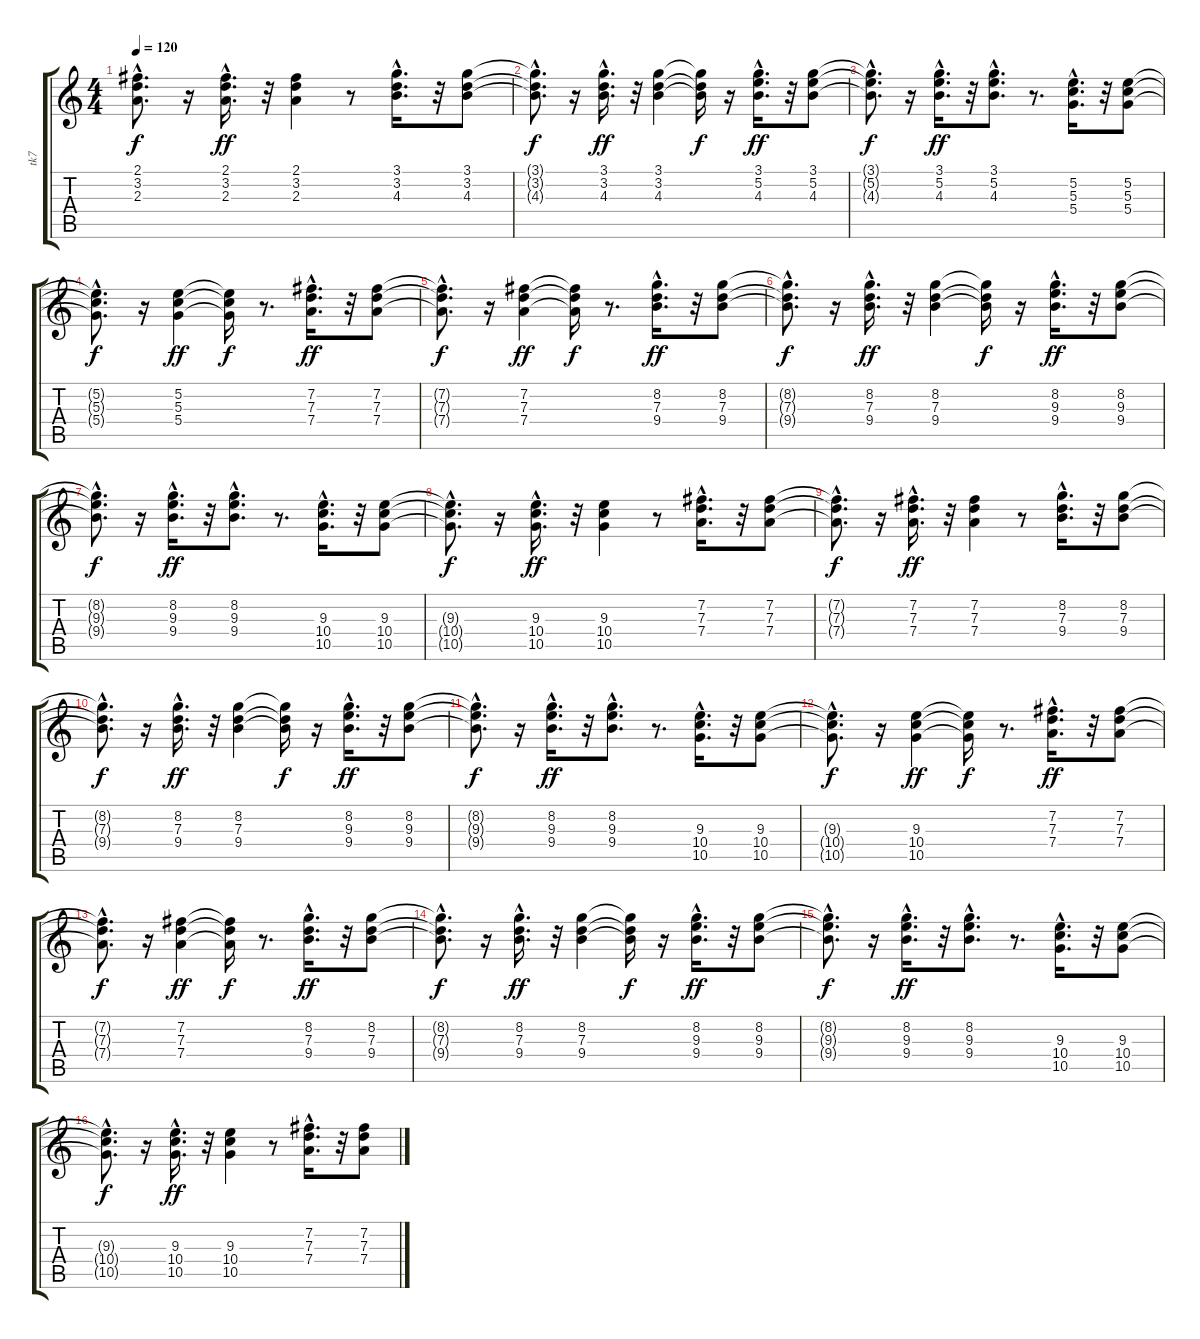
\track ("tk7" "tk7") {instrument electricguitarclean}
\staff {score tabs}
\tuning (E4 B3 G3 D3 A2 E2) {hide}
\ts (4 4)
\tempo 120
\clef g2
\ks c
(2.1{hac t} 3.2{hac t} 2.3{hac t}).8{d dy f} r.16 (2.1{hac} 3.2{hac} 2.3{hac}).16{d dy ff} r.32 (2.1 3.2 2.3).4 r.8 (3.1{hac} 3.2{hac} 4.3{hac}).16{d} r.32 (3.1 3.2 4.3).8 |
(3.1{hac t} 3.2{hac t} 4.3{hac t}).8{d dy f} r.16 (3.1{hac} 3.2{hac} 4.3{hac}).16{d dy ff} r.32 (3.1 3.2 4.3).4 (3.1{t} 3.2{t} 4.3{t}).16{dy f} r.16 (3.1{hac} 5.2{hac} 4.3{hac}).16{d dy ff} r.32 (3.1 5.2 4.3).8 |
(3.1{hac t} 5.2{hac t} 4.3{hac t}).8{d dy f} r.16 (3.1{hac} 5.2 4.3{hac}).16{d dy ff} r.32 (3.1{hac} 5.2{hac} 4.3{hac}).8{d} r.8{d} (5.2{hac} 5.3{hac} 5.4{hac}).16{d} r.32 (5.2 5.3 5.4).8 |
(5.2{hac t} 5.3{hac t} 5.4{hac t}).8{d dy f} r.16 (5.2 5.3 5.4).4{dy ff} (5.2{t} 5.3{t} 5.4{t}).16{dy f} r.8{d} (7.2{hac} 7.3{hac} 7.4{hac}).16{d dy ff} r.32 (7.2 7.3 7.4).8 |
(7.2{hac t} 7.3{hac t} 7.4{hac t}).8{d dy f} r.16 (7.2 7.3 7.4).4{dy ff} (7.2{t} 7.3{t} 7.4{t}).16{dy f} r.8{d} (8.2{hac} 7.3{hac} 9.4{hac}).16{d dy ff} r.32 (8.2 7.3 9.4).8 |
(8.2{hac t} 7.3{hac t} 9.4{hac t}).8{d dy f} r.16 (8.2{hac} 7.3 9.4).16{d dy ff} r.32 (8.2 7.3 9.4).4 (8.2{t} 7.3{t} 9.4{t}).16{dy f} r.16 (8.2{hac} 9.3{hac} 9.4{hac}).16{d dy ff} r.32 (8.2 9.3 9.4).8 |
(8.2{hac t} 9.3{hac t} 9.4{hac t}).8{d dy f} r.16 (8.2{hac} 9.3{hac} 9.4{hac}).16{d dy ff} r.32 (8.2{hac} 9.3{hac} 9.4{hac}).8{d} r.8{d} (9.3{hac} 10.4{hac} 10.5{hac}).16{d} r.32 (9.3 10.4 10.5).8 |
(9.3{hac t} 10.4{hac t} 10.5{hac t}).8{d dy f} r.16 (9.3{hac} 10.4{hac} 10.5{hac}).16{d dy ff} r.32 (9.3 10.4 10.5).4 r.8 (7.2{hac} 7.3{hac} 7.4{hac}).16{d} r.32 (7.2 7.3 7.4).8 |
(7.2{hac t} 7.3{hac t} 7.4{hac t}).8{d dy f} r.16 (7.2{hac} 7.3{hac} 7.4{hac}).16{d dy ff} r.32 (7.2 7.3 7.4).4 r.8 (8.2{hac} 7.3{hac} 9.4{hac}).16{d} r.32 (8.2 7.3 9.4).8 |
(8.2{hac t} 7.3{hac t} 9.4{hac t}).8{d dy f} r.16 (8.2{hac} 7.3{hac} 9.4{hac}).16{d dy ff} r.32 (8.2 7.3 9.4).4 (8.2{t} 7.3{t} 9.4{t}).16{dy f} r.16 (8.2{hac} 9.3{hac} 9.4{hac}).16{d dy ff} r.32 (8.2 9.3 9.4).8 |
(8.2{hac t} 9.3{hac t} 9.4{hac t}).8{d dy f} r.16 (8.2{hac} 9.3 9.4{hac}).16{d dy ff} r.32 (8.2{hac} 9.3{hac} 9.4{hac}).8{d} r.8{d} (9.3{hac} 10.4{hac} 10.5{hac}).16{d} r.32 (9.3 10.4 10.5).8 |
(9.3{hac t} 10.4{hac t} 10.5{hac t}).8{d dy f} r.16 (9.3 10.4 10.5).4{dy ff} (9.3{t} 10.4{t} 10.5{t}).16{dy f} r.8{d} (7.2{hac} 7.3{hac} 7.4{hac}).16{d dy ff} r.32 (7.2 7.3 7.4).8 |
(7.2{hac t} 7.3{hac t} 7.4{hac t}).8{d dy f} r.16 (7.2 7.3 7.4).4{dy ff} (7.2{t} 7.3{t} 7.4{t}).16{dy f} r.8{d} (8.2{hac} 7.3{hac} 9.4{hac}).16{d dy ff} r.32 (8.2 7.3 9.4).8 |
(8.2{hac t} 7.3{hac t} 9.4{hac t}).8{d dy f} r.16 (8.2{hac} 7.3 9.4).16{d dy ff} r.32 (8.2 7.3 9.4).4 (8.2{t} 7.3{t} 9.4{t}).16{dy f} r.16 (8.2{hac} 9.3{hac} 9.4{hac}).16{d dy ff} r.32 (8.2 9.3 9.4).8 |
(8.2{hac t} 9.3{hac t} 9.4{hac t}).8{d dy f} r.16 (8.2{hac} 9.3{hac} 9.4{hac}).16{d dy ff} r.32 (8.2{hac} 9.3{hac} 9.4{hac}).8{d} r.8{d} (9.3{hac} 10.4{hac} 10.5{hac}).16{d} r.32 (9.3 10.4 10.5).8 |
(9.3{hac t} 10.4{hac t} 10.5{hac t}).8{d dy f} r.16 (9.3{hac} 10.4{hac} 10.5{hac}).16{d dy ff} r.32 (9.3 10.4 10.5).4 r.8 (7.2{hac} 7.3{hac} 7.4{hac}).16{d} r.32 (7.2 7.3 7.4).8
